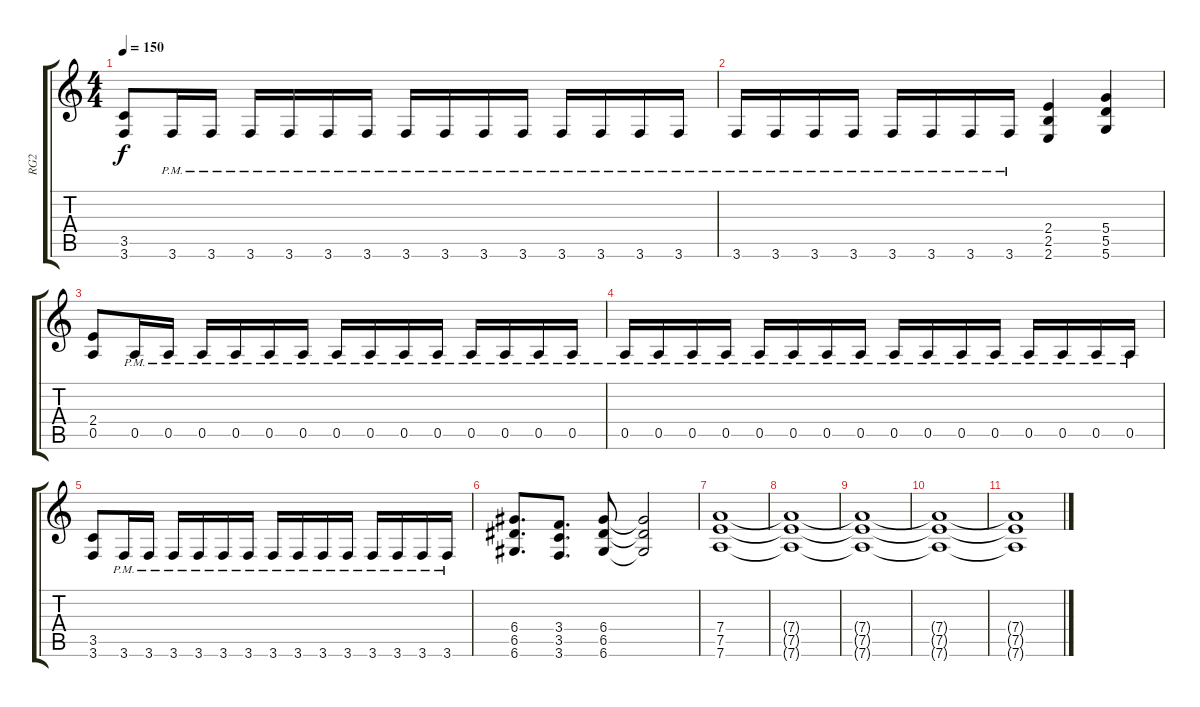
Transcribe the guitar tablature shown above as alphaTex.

\track ("RG2" "RG2") {instrument distortionguitar}
\staff {score tabs}
\tuning (E4 B3 G3 D3 A2 D2) {hide}
\ts (4 4)
\tempo 150
\clef g2
\ks c
(3.5 3.6).8{dy f} 3.6{pm}.16 3.6{pm}.16 3.6{pm}.16 3.6{pm}.16 3.6{pm}.16 3.6{pm}.16 3.6{pm}.16 3.6{pm}.16 3.6{pm}.16 3.6{pm}.16 3.6{pm}.16 3.6{pm}.16 3.6{pm}.16 3.6{pm}.16 |
3.6{pm}.16 3.6{pm}.16 3.6{pm}.16 3.6{pm}.16 3.6{pm}.16 3.6{pm}.16 3.6{pm}.16 3.6{pm}.16 (2.4 2.5 2.6).4 (5.4 5.5 5.6).4 |
(2.4 0.5).8 0.5{pm}.16 0.5{pm}.16 0.5{pm}.16 0.5{pm}.16 0.5{pm}.16 0.5{pm}.16 0.5{pm}.16 0.5{pm}.16 0.5{pm}.16 0.5{pm}.16 0.5{pm}.16 0.5{pm}.16 0.5{pm}.16 0.5{pm}.16 |
0.5{pm}.16 0.5{pm}.16 0.5{pm}.16 0.5{pm}.16 0.5{pm}.16 0.5{pm}.16 0.5{pm}.16 0.5{pm}.16 0.5{pm}.16 0.5{pm}.16 0.5{pm}.16 0.5{pm}.16 0.5{pm}.16 0.5{pm}.16 0.5{pm}.16 0.5{pm}.16 |
(3.5 3.6).8 3.6{pm}.16 3.6{pm}.16 3.6{pm}.16 3.6{pm}.16 3.6{pm}.16 3.6{pm}.16 3.6{pm}.16 3.6{pm}.16 3.6{pm}.16 3.6{pm}.16 3.6{pm}.16 3.6{pm}.16 3.6{pm}.16 3.6{pm}.16 |
(6.4 6.5 6.6).8{d} (3.4 3.5 3.6).8{d} (6.4 6.5 6.6).8 (6.4{t} 6.5{t} 6.6{t}).2 |
(7.4 7.5 7.6).1 |
(7.4{t} 7.5{t} 7.6{t}).1 |
(7.4{t} 7.5{t} 7.6{t}).1 |
(7.4{t} 7.5{t} 7.6{t}).1 |
(7.4{t} 7.5{t} 7.6{t}).1
